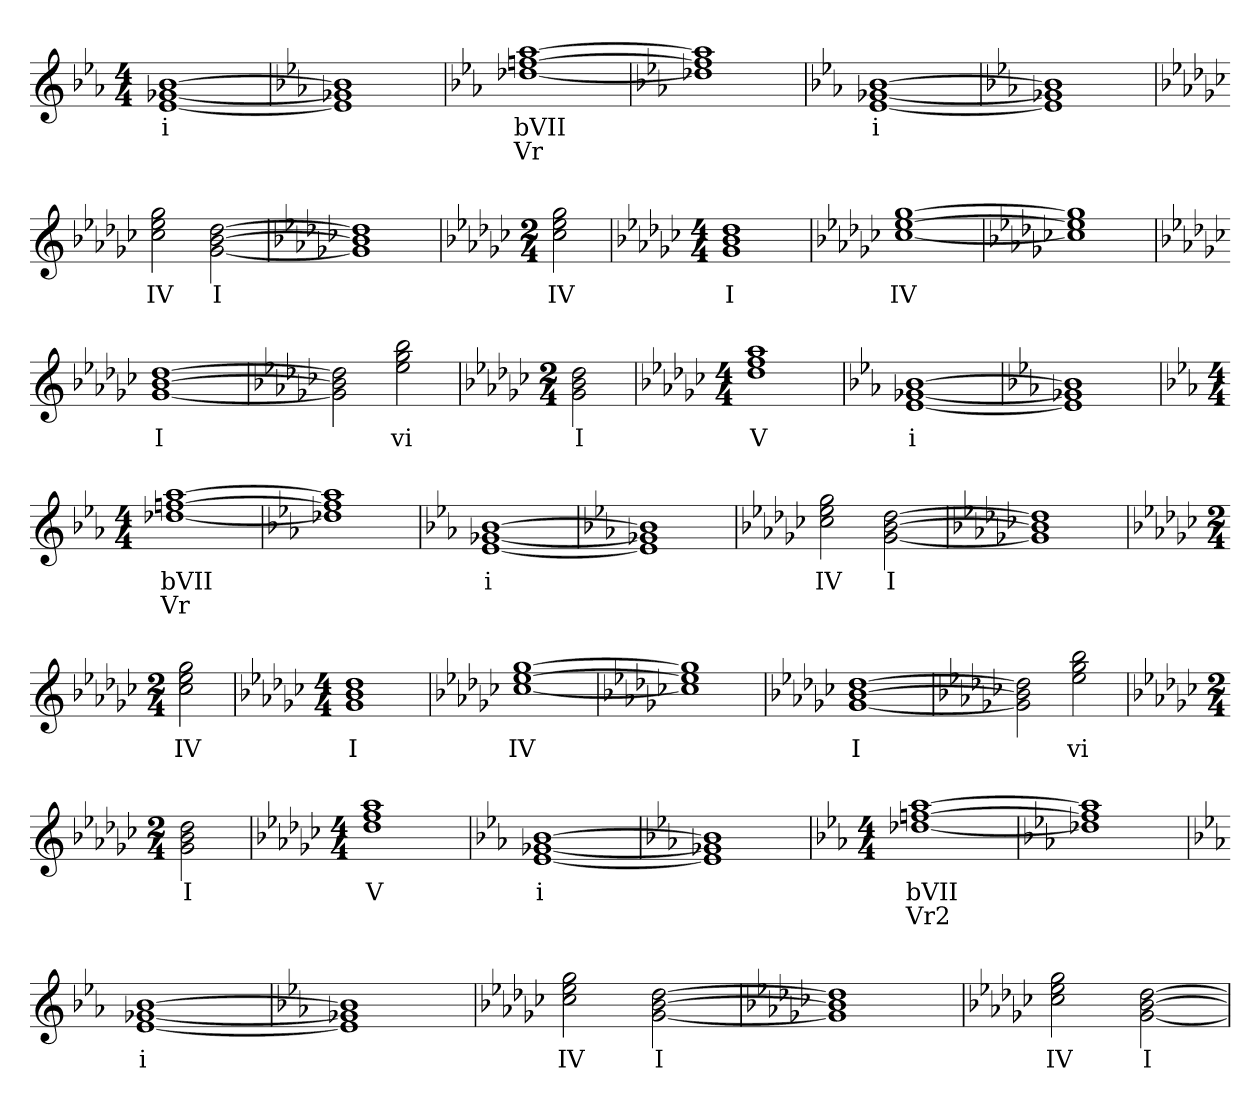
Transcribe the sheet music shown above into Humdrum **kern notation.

**kern	**text	**text
*part1	*part1	*part1
*staff1	*staff1	*staff1
*k[b-e-a-]	*	*
*E-:	*	*
*M4/4	*	*
=	=	=
[1e- [1g-X [1b-	i	.
=	=	=
*k[b-e-a-]	*	*
*E-:	*	*
1e-] 1g-X] 1b-]	.	.
=	=	=
*k[b-e-a-]	*	*
*E-:	*	*
[1dd-X [1ffn [1aa-	bVII	Vr
=	=	=
*k[b-e-a-]	*	*
*E-:	*	*
1dd-X] 1ffn] 1aa-]	.	.
=	=	=
*k[b-e-a-]	*	*
*E-:	*	*
[1e- [1g-X [1b-	i	.
=	=	=
*k[b-e-a-]	*	*
*E-:	*	*
1e-] 1g-X] 1b-]	.	.
=	=	=
*k[b-e-a-d-g-c-]	*	*
*G-:	*	*
2cc- 2ee- 2gg-	IV	.
[2g- [2b- [2dd-	I	.
=	=	=
*k[b-e-a-d-g-c-]	*	*
*G-:	*	*
1g-] 1b-] 1dd-]	.	.
=	=	=
*k[b-e-a-d-g-c-]	*	*
*G-:	*	*
*M2/4	*	*
2cc- 2ee- 2gg-	IV	.
=	=	=
*k[b-e-a-d-g-c-]	*	*
*G-:	*	*
*M4/4	*	*
1g- 1b- 1dd-	I	.
=	=	=
*k[b-e-a-d-g-c-]	*	*
*G-:	*	*
[1cc- [1ee- [1gg-	IV	.
=	=	=
*k[b-e-a-d-g-c-]	*	*
*G-:	*	*
1cc-] 1ee-] 1gg-]	.	.
=	=	=
*k[b-e-a-d-g-c-]	*	*
*G-:	*	*
[1g- [1b- [1dd-	I	.
=	=	=
*k[b-e-a-d-g-c-]	*	*
*G-:	*	*
2g-] 2b-] 2dd-]	.	.
2ee- 2gg- 2bb-	vi	.
=	=	=
*k[b-e-a-d-g-c-]	*	*
*G-:	*	*
*M2/4	*	*
2g- 2b- 2dd-	I	.
=	=	=
*k[b-e-a-d-g-c-]	*	*
*G-:	*	*
*M4/4	*	*
1dd- 1ff 1aa-	V	.
=	=	=
*k[b-e-a-]	*	*
*E-:	*	*
[1e- [1g-X [1b-	i	.
=	=	=
*k[b-e-a-]	*	*
*E-:	*	*
1e-] 1g-X] 1b-]	.	.
=	=	=
*k[b-e-a-]	*	*
*E-:	*	*
*M4/4	*	*
[1dd-X [1ffn [1aa-	bVII	Vr
=	=	=
*k[b-e-a-]	*	*
*E-:	*	*
1dd-X] 1ffn] 1aa-]	.	.
=	=	=
*k[b-e-a-]	*	*
*E-:	*	*
[1e- [1g-X [1b-	i	.
=	=	=
*k[b-e-a-]	*	*
*E-:	*	*
1e-] 1g-X] 1b-]	.	.
=	=	=
*k[b-e-a-d-g-c-]	*	*
*G-:	*	*
2cc- 2ee- 2gg-	IV	.
[2g- [2b- [2dd-	I	.
=	=	=
*k[b-e-a-d-g-c-]	*	*
*G-:	*	*
1g-] 1b-] 1dd-]	.	.
=	=	=
*k[b-e-a-d-g-c-]	*	*
*G-:	*	*
*M2/4	*	*
2cc- 2ee- 2gg-	IV	.
=	=	=
*k[b-e-a-d-g-c-]	*	*
*G-:	*	*
*M4/4	*	*
1g- 1b- 1dd-	I	.
=	=	=
*k[b-e-a-d-g-c-]	*	*
*G-:	*	*
[1cc- [1ee- [1gg-	IV	.
=	=	=
*k[b-e-a-d-g-c-]	*	*
*G-:	*	*
1cc-] 1ee-] 1gg-]	.	.
=	=	=
*k[b-e-a-d-g-c-]	*	*
*G-:	*	*
[1g- [1b- [1dd-	I	.
=	=	=
*k[b-e-a-d-g-c-]	*	*
*G-:	*	*
2g-] 2b-] 2dd-]	.	.
2ee- 2gg- 2bb-	vi	.
=	=	=
*k[b-e-a-d-g-c-]	*	*
*G-:	*	*
*M2/4	*	*
2g- 2b- 2dd-	I	.
=	=	=
*k[b-e-a-d-g-c-]	*	*
*G-:	*	*
*M4/4	*	*
1dd- 1ff 1aa-	V	.
=	=	=
*k[b-e-a-]	*	*
*E-:	*	*
[1e- [1g-X [1b-	i	.
=	=	=
*k[b-e-a-]	*	*
*E-:	*	*
1e-] 1g-X] 1b-]	.	.
=	=	=
*k[b-e-a-]	*	*
*E-:	*	*
*M4/4	*	*
[1dd-X [1ffn [1aa-	bVII	Vr2
=	=	=
*k[b-e-a-]	*	*
*E-:	*	*
1dd-X] 1ffn] 1aa-]	.	.
=	=	=
*k[b-e-a-]	*	*
*E-:	*	*
[1e- [1g-X [1b-	i	.
=	=	=
*k[b-e-a-]	*	*
*E-:	*	*
1e-] 1g-X] 1b-]	.	.
=	=	=
*k[b-e-a-d-g-c-]	*	*
*G-:	*	*
2cc- 2ee- 2gg-	IV	.
[2g- [2b- [2dd-	I	.
=	=	=
*k[b-e-a-d-g-c-]	*	*
*G-:	*	*
1g-] 1b-] 1dd-]	.	.
=	=	=
*k[b-e-a-d-g-c-]	*	*
*G-:	*	*
2cc- 2ee- 2gg-	IV	.
[2g- [2b- [2dd-	I	.
=	=	=
*-	*-	*-
